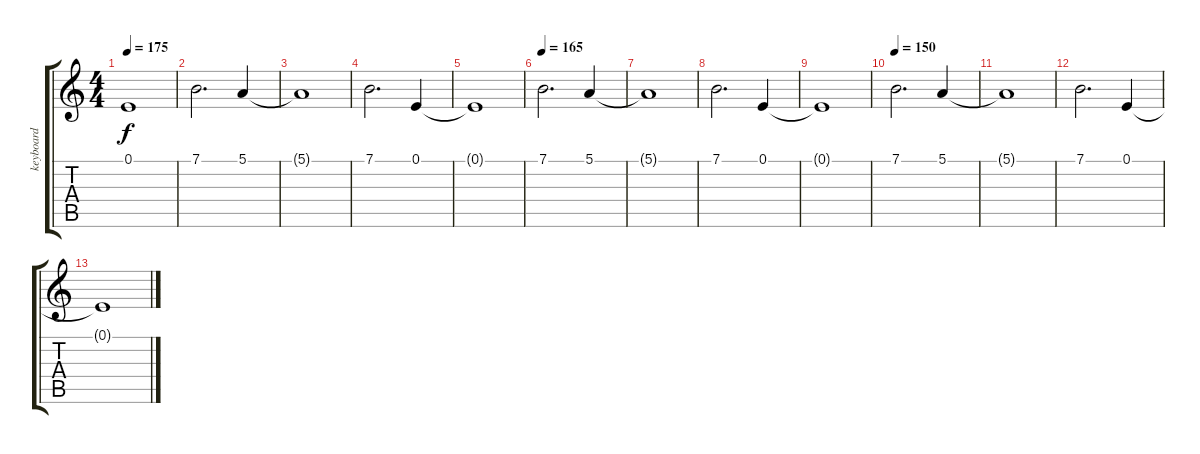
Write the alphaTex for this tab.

\track ("keyboard" "keyboard") {instrument stringensemble1}
\staff {score tabs}
\tuning (E4 B3 G3 D3 A2 E2) {hide}
\ts (4 4)
\tempo 175
\clef g2
\ks c
0.1{t}.1{dy f} |
7.1.2{d} 5.1.4 |
5.1{t}.1 |
7.1.2{d} 0.1.4 |
0.1{t}.1 |
\tempo 165
7.1.2{d} 5.1.4 |
5.1{t}.1 |
7.1.2{d} 0.1.4 |
0.1{t}.1 |
\tempo 150
7.1.2{d} 5.1.4 |
5.1{t}.1 |
7.1.2{d} 0.1.4 |
0.1{t}.1
